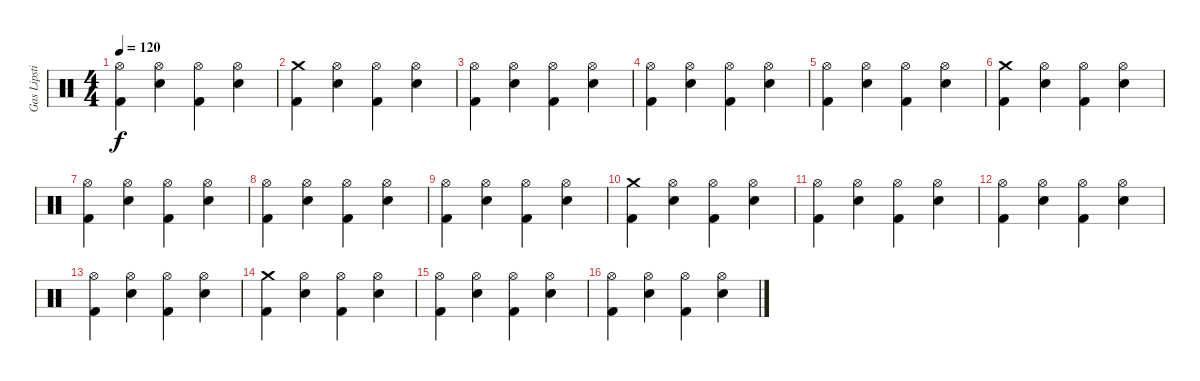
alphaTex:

\track ("Gas Lipstick" "Gas Lipsti") {instrument percussion}
\staff {score}
\articulation defaults
\ts (4 4)
\tempo 120
\clef neutral
\ks c
("Hi-Hat (open)" "Kick (hit) 2").4{dy f} ("Hi-Hat (open)" "Electric Snare (hit)").4 ("Hi-Hat (open)" "Kick (hit) 2").4 ("Hi-Hat (open)" "Electric Snare (hit)").4 |
("Crash medium (hit)" "Kick (hit) 2").4 ("Hi-Hat (open)" "Electric Snare (hit)").4 ("Hi-Hat (open)" "Kick (hit) 2").4 ("Hi-Hat (open)" "Electric Snare (hit)").4 |
("Hi-Hat (open)" "Kick (hit) 2").4 ("Hi-Hat (open)" "Electric Snare (hit)").4 ("Hi-Hat (open)" "Kick (hit) 2").4 ("Hi-Hat (open)" "Electric Snare (hit)").4 |
("Hi-Hat (open)" "Kick (hit) 2").4 ("Hi-Hat (open)" "Electric Snare (hit)").4 ("Hi-Hat (open)" "Kick (hit) 2").4 ("Hi-Hat (open)" "Electric Snare (hit)").4 |
("Hi-Hat (open)" "Kick (hit) 2").4 ("Hi-Hat (open)" "Electric Snare (hit)").4 ("Hi-Hat (open)" "Kick (hit) 2").4 ("Hi-Hat (open)" "Electric Snare (hit)").4 |
("Crash medium (hit)" "Kick (hit) 2").4 ("Hi-Hat (open)" "Electric Snare (hit)").4 ("Hi-Hat (open)" "Kick (hit) 2").4 ("Hi-Hat (open)" "Electric Snare (hit)").4 |
("Hi-Hat (open)" "Kick (hit) 2").4 ("Hi-Hat (open)" "Electric Snare (hit)").4 ("Hi-Hat (open)" "Kick (hit) 2").4 ("Hi-Hat (open)" "Electric Snare (hit)").4 |
("Hi-Hat (open)" "Kick (hit) 2").4 ("Hi-Hat (open)" "Electric Snare (hit)").4 ("Hi-Hat (open)" "Kick (hit) 2").4 ("Hi-Hat (open)" "Electric Snare (hit)").4 |
("Hi-Hat (open)" "Kick (hit) 2").4 ("Hi-Hat (open)" "Electric Snare (hit)").4 ("Hi-Hat (open)" "Kick (hit) 2").4 ("Hi-Hat (open)" "Electric Snare (hit)").4 |
("Crash medium (hit)" "Kick (hit) 2").4 ("Hi-Hat (open)" "Electric Snare (hit)").4 ("Hi-Hat (open)" "Kick (hit) 2").4 ("Hi-Hat (open)" "Electric Snare (hit)").4 |
("Hi-Hat (open)" "Kick (hit) 2").4 ("Hi-Hat (open)" "Electric Snare (hit)").4 ("Hi-Hat (open)" "Kick (hit) 2").4 ("Hi-Hat (open)" "Electric Snare (hit)").4 |
("Hi-Hat (open)" "Kick (hit) 2").4 ("Hi-Hat (open)" "Electric Snare (hit)").4 ("Hi-Hat (open)" "Kick (hit) 2").4 ("Hi-Hat (open)" "Electric Snare (hit)").4 |
("Hi-Hat (open)" "Kick (hit) 2").4 ("Hi-Hat (open)" "Electric Snare (hit)").4 ("Hi-Hat (open)" "Kick (hit) 2").4 ("Hi-Hat (open)" "Electric Snare (hit)").4 |
("Crash medium (hit)" "Kick (hit) 2").4 ("Hi-Hat (open)" "Electric Snare (hit)").4 ("Hi-Hat (open)" "Kick (hit) 2").4 ("Hi-Hat (open)" "Electric Snare (hit)").4 |
("Hi-Hat (open)" "Kick (hit) 2").4 ("Hi-Hat (open)" "Electric Snare (hit)").4 ("Hi-Hat (open)" "Kick (hit) 2").4 ("Hi-Hat (open)" "Electric Snare (hit)").4 |
("Hi-Hat (open)" "Kick (hit) 2").4 ("Hi-Hat (open)" "Electric Snare (hit)").4 ("Hi-Hat (open)" "Kick (hit) 2").4 ("Hi-Hat (open)" "Electric Snare (hit)").4
